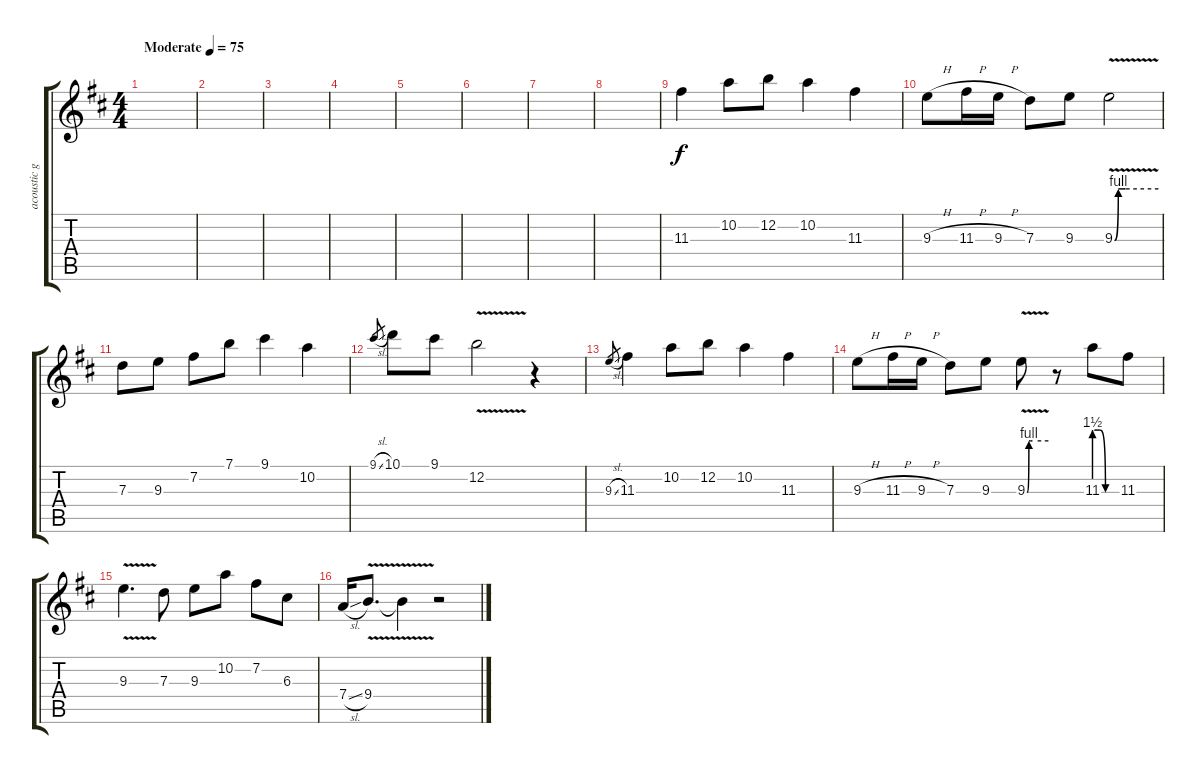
\track ("acoustic guitar" "acoustic g") {instrument acousticguitarsteel}
\staff {score tabs}
\tuning (E4 B3 G3 D3 A2 E2) {hide}
\ts (4 4)
\tempo (75 "Moderate")
\clef g2
\ks d
|
|
|
|
|
|
|
|
11.3.4 10.2.8 12.2.8 10.2.4{txt ""} 11.3.4 |
9.3{h}.8 11.3{h}.16 9.3{h}.16 7.3.8 9.3.8 9.3{be (custom 0 0 5 4 10 4 15 4 60 4) v}.2 |
7.3.8 9.3.8 7.2.8 7.1.8 9.1.4 10.2.4 |
9.1{sl}.8{gr} 10.1.8 9.1.8 12.2{v}.2 r.4 |
9.3{sl}.8{gr} 11.3.4 10.2.8 12.2.8 10.2.4 11.3.4 |
9.3{h}.8 11.3{h}.16 9.3{h}.16 7.3.8 9.3.8 9.3{be (custom 0 0 5 4 10 4 15 4 60 4) v}.8 r.8 11.3{be (custom 0 6 15 6 30 0 60 0)}.8 11.3.8 |
9.3{v}.4{d} 7.3.8 9.3.8 10.2.8 7.2.8 6.3.8 |
7.4{sl}.16 9.4{v}.8{d} 9.4{t}.4 r.2
